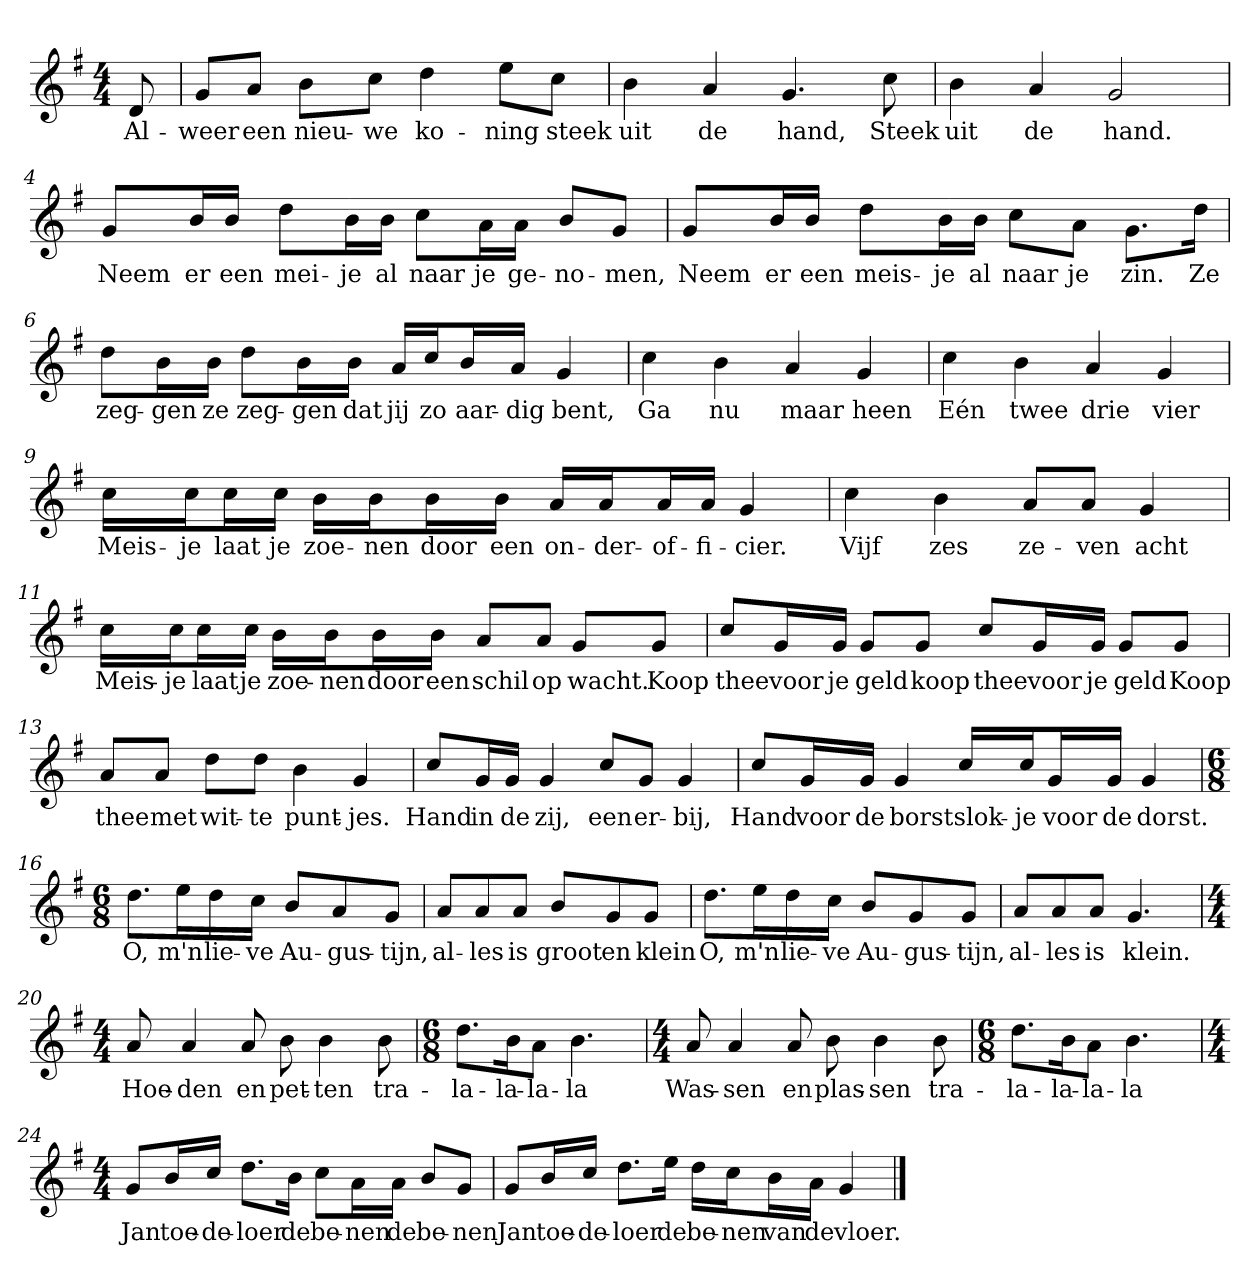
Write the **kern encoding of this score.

**kern	**text
*part1	*part1
*staff1	*staff1
*clefG2	*
*k[f#]	*
*G:	*
*M4/4	*
*MM120	*
=	=
8d	Al-
=1	=1
8g/L	-weer
8a/J	een
8b\L	nieu-
8cc\J	-we
4dd	ko-
8ee\L	-ning
8cc\J	steek
=2	=2
4b	uit
4a	de
4.g	hand,
8cc	Steek
=3	=3
4b	uit
4a	de
2g	hand.
=4	=4
8g/L	Neem
16b/L	er
16b/JJ	een
8dd\L	mei-
16b\L	-je
16b\JJ	al
8cc\L	naar
16a\L	je
16a\JJ	ge-
8b/L	-no-
8g/J	-men,
=5	=5
8g/L	Neem
16b/L	er
16b/JJ	een
8dd\L	meis-
16b\L	-je
16b\JJ	al
8cc\L	naar
8a\J	je
8.g\L	zin.
16dd\Jk	Ze
=6	=6
8dd\L	zeg-
16b\L	-gen
16b\JJ	ze
8dd\L	zeg-
16b\L	-gen
16b\JJ	dat
16a/LL	jij
16cc/J	zo
16b/L	aar-
16a/JJ	-dig
4g	bent,
=7	=7
4cc	Ga
4b	nu
4a	maar
4g	heen
=8	=8
4cc	Eén
4b	twee
4a	drie
4g	vier
=9	=9
16cc\LL	Meis-
16cc\J	-je
16cc\L	laat
16cc\JJ	je
16b\LL	zoe-
16b\J	-nen
16b\L	door
16b\JJ	een
16a/LL	on-
16a/J	-der-
16a/L	-of-
16a/JJ	-fi-
4g	-cier.
=10	=10
4cc	Vijf
4b	zes
8a/L	ze-
8a/J	-ven
4g	acht
=11	=11
16cc\LL	Meis-
16cc\J	-je
16cc\L	laat
16cc\JJ	je
16b\LL	zoe-
16b\J	-nen
16b\L	door
16b\JJ	een
8a/L	schil
8a/J	op
8g/L	wacht.
8g/J	Koop
=12	=12
8cc/L	thee
16g/L	voor
16g/JJ	je
8g/L	geld
8g/J	koop
8cc/L	thee
16g/L	voor
16g/JJ	je
8g/L	geld
8g/J	Koop
=13	=13
8a/L	thee
8a/J	met
8dd\L	wit-
8dd\J	-te
4b	punt-
4g	-jes.
=14	=14
8cc/L	Hand
16g/L	in
16g/JJ	de
4g	zij,
8cc/L	een
8g/J	er-
4g	-bij,
=15	=15
8cc/L	Hand
16g/L	voor
16g/JJ	de
4g	borst
16cc/LL	slok-
16cc/J	-je
16g/L	voor
16g/JJ	de
4g	dorst.
=16	=16
*M6/8	*
8.dd\L	O,
16ee\L	m'n
16dd\	lie-
16cc\JJ	-ve
8b/L	Au-
8a/	-gus-
8g/J	-tijn,
=17	=17
8a/L	al-
8a/	-les
8a/J	is
8b/L	groot
8g/	en
8g/J	klein
=18	=18
8.dd\L	O,
16ee\L	m'n
16dd\	lie-
16cc\JJ	-ve
8b/L	Au-
8g/	-gus-
8g/J	-tijn,
=19	=19
8a/L	al-
8a/	-les
8a/J	is
4.g	klein.
=20	=20
*M4/4	*
8a	Hoe-
4a	-den
8a	en
8b	pet-
4b	-ten
8b	tra-
=21	=21
*M6/8	*
8.dd\L	-la-
16b\K	-la-
8a\J	-la-
4.b	-la
=22	=22
*M4/4	*
8a	Was-
4a	-sen
8a	en
8b	plas-
4b	-sen
8b	tra-
=23	=23
*M6/8	*
8.dd\L	-la-
16b\K	-la-
8a\J	-la-
4.b	-la
=24	=24
*M4/4	*
8g/L	Jan
16b/L	toe-
16cc/JJ	-de-
8.dd\L	-loer
16b\Jk	de
8cc\L	be-
16a\L	-nen
16a\JJ	de
8b/L	be-
8g/J	-nen
=25	=25
8g/L	Jan
16b/L	toe-
16cc/JJ	-de-
8.dd\L	-loer
16ee\Jk	de
16dd\LL	be-
16cc\J	-nen
16b\L	van
16a\JJ	de
4g	vloer.
==	==
*-	*-
